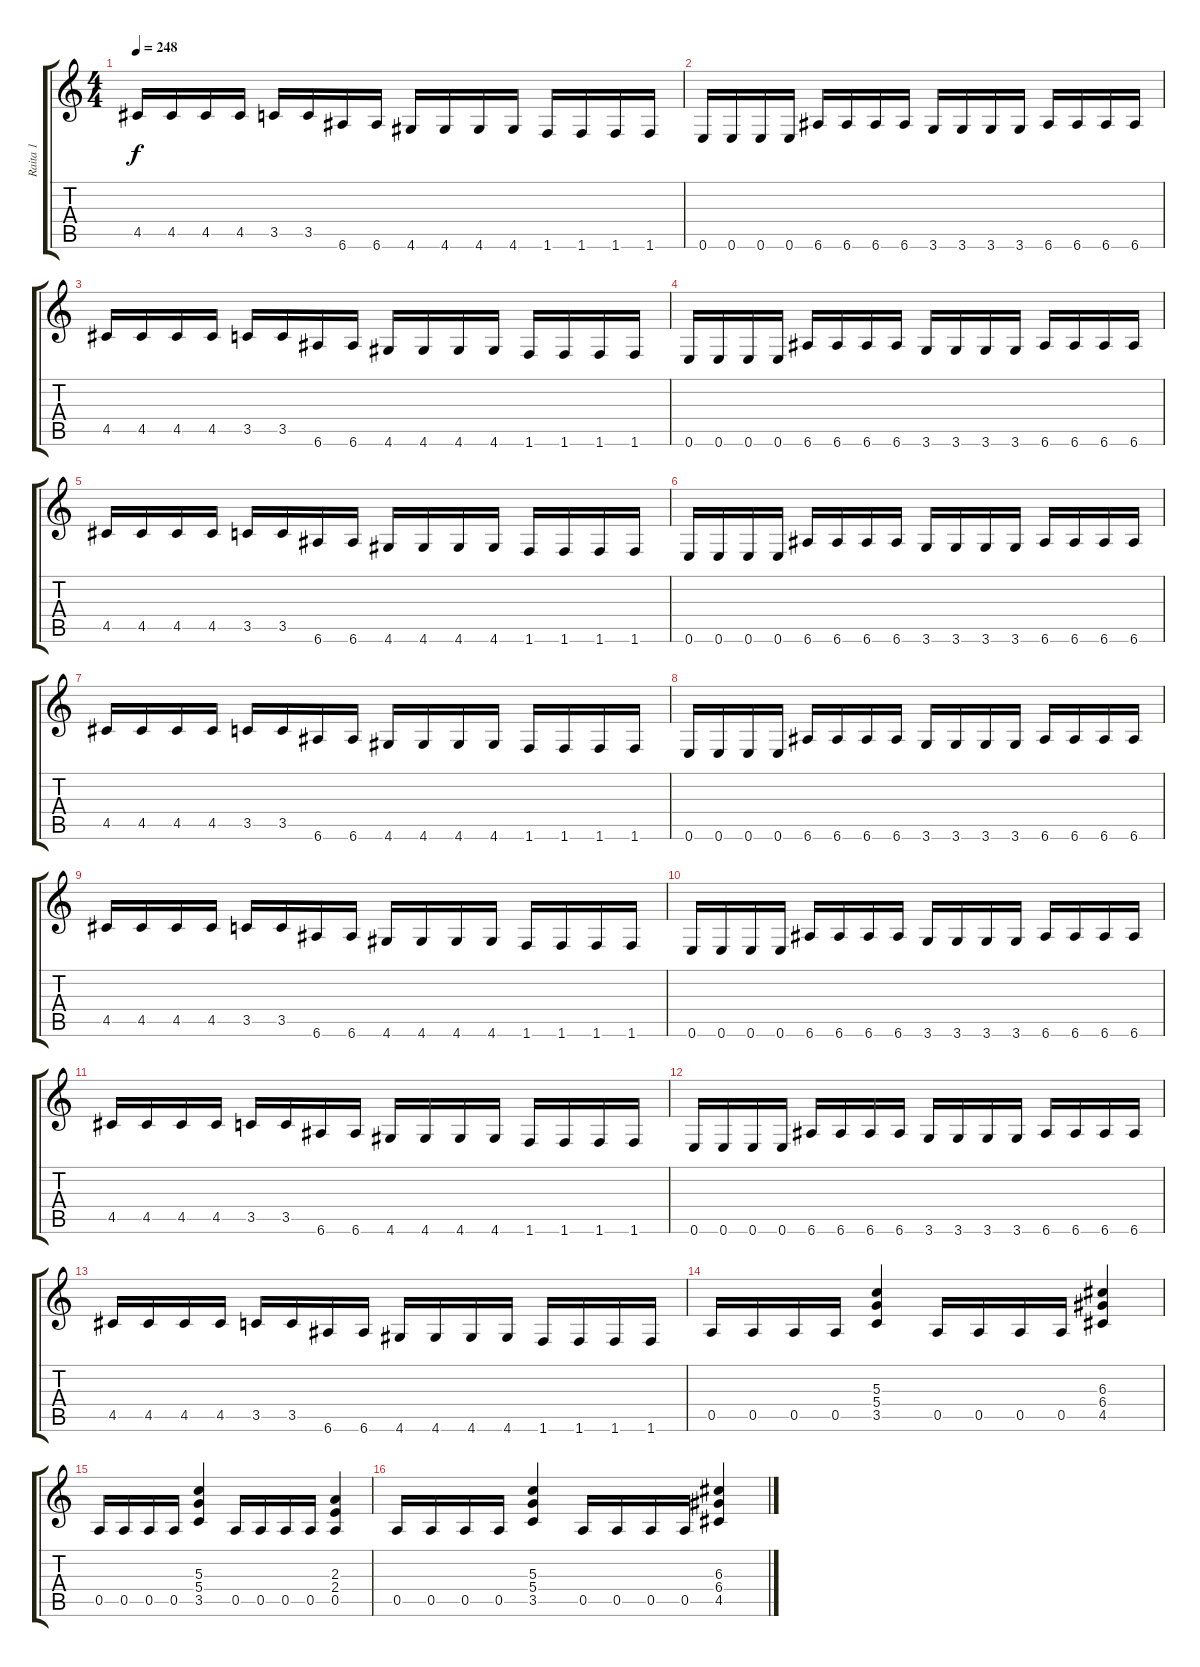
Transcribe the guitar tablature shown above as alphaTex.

\track ("Raita 1" "Raita 1") {instrument distortionguitar}
\staff {score tabs}
\tuning (E4 B3 G3 D3 A2 E2) {hide}
\ts (4 4)
\tempo 248
\clef g2
\ks c
4.5.16{dy f} 4.5.16 4.5.16 4.5.16 3.5.16 3.5.16 6.6.16 6.6.16 4.6.16 4.6.16 4.6.16 4.6.16 1.6.16 1.6.16 1.6.16 1.6.16 |
0.6.16 0.6.16 0.6.16 0.6.16 6.6.16 6.6.16 6.6.16 6.6.16 3.6.16 3.6.16 3.6.16 3.6.16 6.6.16 6.6.16 6.6.16 6.6.16 |
4.5.16 4.5.16 4.5.16 4.5.16 3.5.16 3.5.16 6.6.16 6.6.16 4.6.16 4.6.16 4.6.16 4.6.16 1.6.16 1.6.16 1.6.16 1.6.16 |
0.6.16 0.6.16 0.6.16 0.6.16 6.6.16 6.6.16 6.6.16 6.6.16 3.6.16 3.6.16 3.6.16 3.6.16 6.6.16 6.6.16 6.6.16 6.6.16 |
4.5.16 4.5.16 4.5.16 4.5.16 3.5.16 3.5.16 6.6.16 6.6.16 4.6.16 4.6.16 4.6.16 4.6.16 1.6.16 1.6.16 1.6.16 1.6.16 |
0.6.16 0.6.16 0.6.16 0.6.16 6.6.16 6.6.16 6.6.16 6.6.16 3.6.16 3.6.16 3.6.16 3.6.16 6.6.16 6.6.16 6.6.16 6.6.16 |
4.5.16 4.5.16 4.5.16 4.5.16 3.5.16 3.5.16 6.6.16 6.6.16 4.6.16 4.6.16 4.6.16 4.6.16 1.6.16 1.6.16 1.6.16 1.6.16 |
0.6.16 0.6.16 0.6.16 0.6.16 6.6.16 6.6.16 6.6.16 6.6.16 3.6.16 3.6.16 3.6.16 3.6.16 6.6.16 6.6.16 6.6.16 6.6.16 |
4.5.16 4.5.16 4.5.16 4.5.16 3.5.16 3.5.16 6.6.16 6.6.16 4.6.16 4.6.16 4.6.16 4.6.16 1.6.16 1.6.16 1.6.16 1.6.16 |
0.6.16 0.6.16 0.6.16 0.6.16 6.6.16 6.6.16 6.6.16 6.6.16 3.6.16 3.6.16 3.6.16 3.6.16 6.6.16 6.6.16 6.6.16 6.6.16 |
4.5.16 4.5.16 4.5.16 4.5.16 3.5.16 3.5.16 6.6.16 6.6.16 4.6.16 4.6.16 4.6.16 4.6.16 1.6.16 1.6.16 1.6.16 1.6.16 |
0.6.16 0.6.16 0.6.16 0.6.16 6.6.16 6.6.16 6.6.16 6.6.16 3.6.16 3.6.16 3.6.16 3.6.16 6.6.16 6.6.16 6.6.16 6.6.16 |
4.5.16 4.5.16 4.5.16 4.5.16 3.5.16 3.5.16 6.6.16 6.6.16 4.6.16 4.6.16 4.6.16 4.6.16 1.6.16 1.6.16 1.6.16 1.6.16 |
0.5.16 0.5.16 0.5.16 0.5.16 (5.3 5.4 3.5).4 0.5.16 0.5.16 0.5.16 0.5.16 (6.3 6.4 4.5).4 |
0.5.16 0.5.16 0.5.16 0.5.16 (5.3 5.4 3.5).4 0.5.16 0.5.16 0.5.16 0.5.16 (2.3 2.4 0.5).4 |
0.5.16 0.5.16 0.5.16 0.5.16 (5.3 5.4 3.5).4 0.5.16 0.5.16 0.5.16 0.5.16 (6.3 6.4 4.5).4
